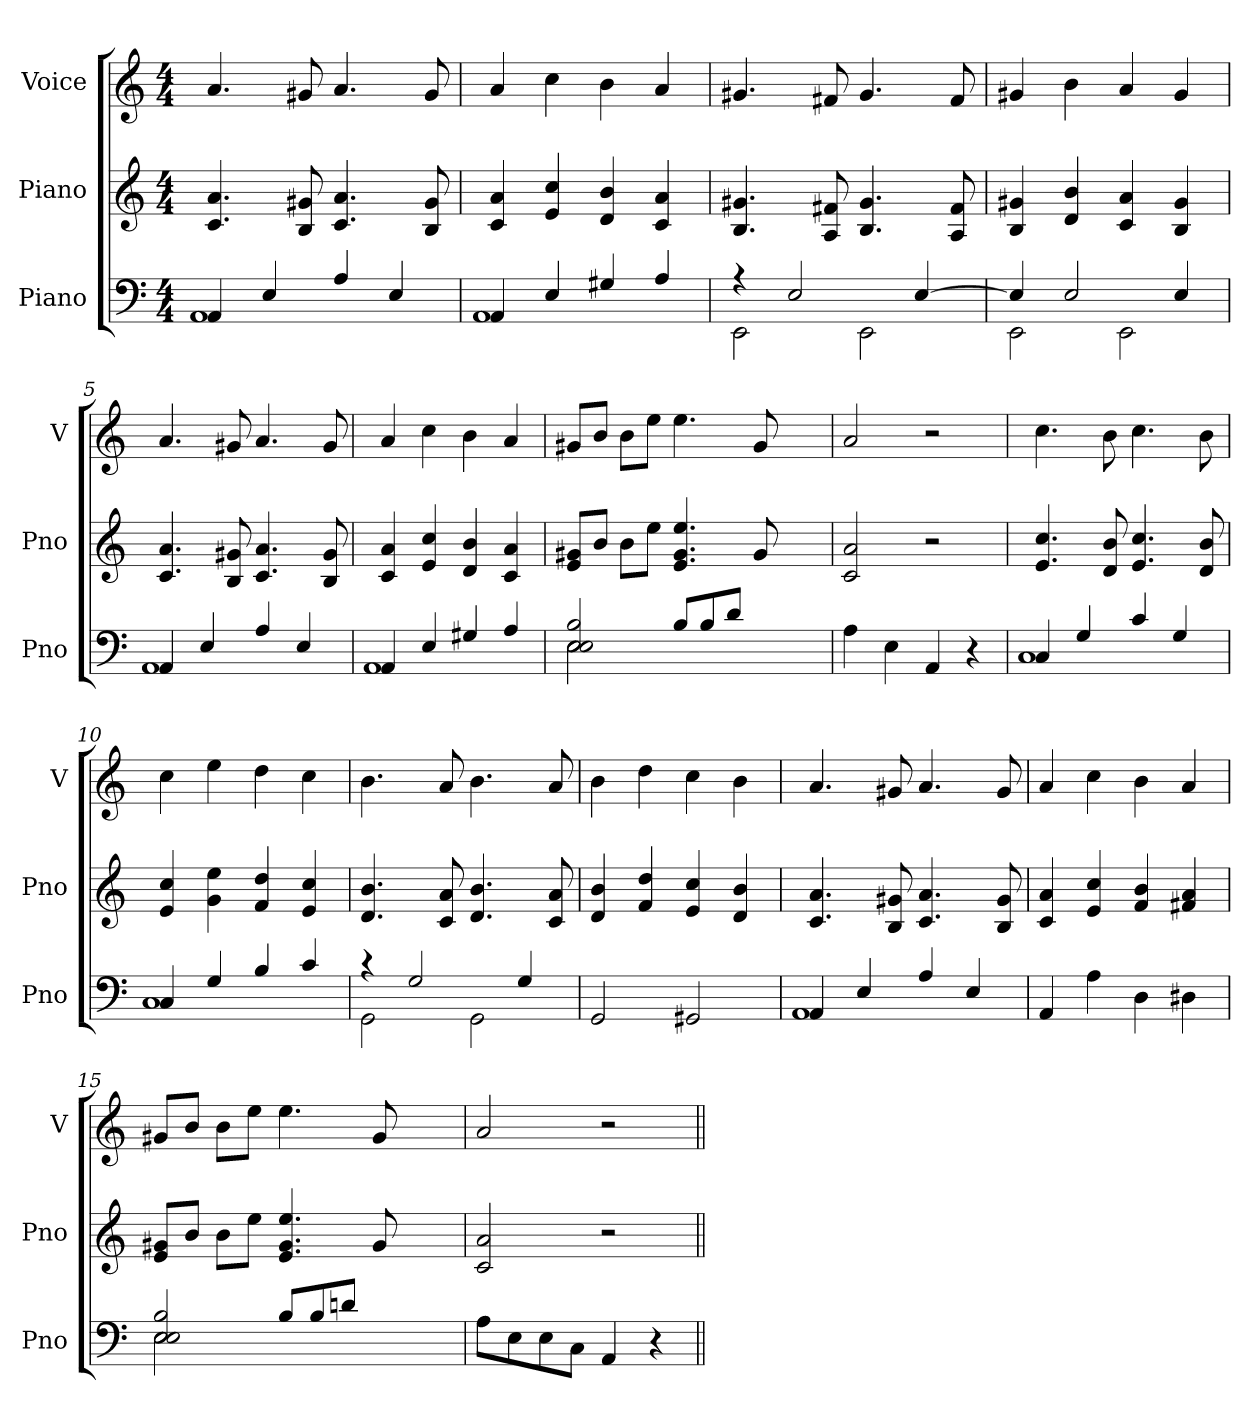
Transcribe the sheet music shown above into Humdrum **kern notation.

**kern	**kern	**kern
*part3	*part2	*part1
*staff3	*staff2	*staff1
*I"Piano	*I"Piano	*I"Voice
*I'Pno	*I'Pno	*I'V
*clefF4	*clefG2	*clefG2
*k[]	*k[]	*k[]
*M4/4	*M4/4	*M4/4
*MM92	*MM92	*MM92
=1	=1	=1
*^	*	*
4AA/	1AA	4.c/ 4.a/	4.a/
4E/	.	.	.
.	.	8B/ 8g#X/	8g#X/
4A/	.	4.c/ 4.a/	4.a/
4E/	.	.	.
.	.	8B/ 8g#/	8g#/
=2	=2	=2	=2
4AA/	1AA	4c/ 4a/	4a/
4E/	.	4e/ 4cc/	4cc\
4G#X/	.	4d/ 4b/	4b\
4A/	.	4c/ 4a/	4a/
=3	=3	=3	=3
4r	2EE\	4.B/ 4.g#X/	4.g#X/
2E/	.	.	.
.	.	8A/ 8f#X/	8f#X/
.	2EE\	4.B/ 4.g#/	4.g#/
[4E/	.	.	.
.	.	8A/ 8f#/	8f#/
=4	=4	=4	=4
4E/]	2EE\	4B/ 4g#X/	4g#X/
2E/	.	4d/ 4b/	4b\
.	2EE\	4c/ 4a/	4a/
4E/	.	4B/ 4g#/	4g#/
=5	=5	=5	=5
4AA/	1AA	4.c/ 4.a/	4.a/
4E/	.	.	.
.	.	8B/ 8g#X/	8g#X/
4A/	.	4.c/ 4.a/	4.a/
4E/	.	.	.
.	.	8B/ 8g#/	8g#/
!!LO:LB:g=z
=6	=6	=6	=6
4AA/	1AA	4c/ 4a/	4a/
4E/	.	4e/ 4cc/	4cc\
4G#X/	.	4d/ 4b/	4b\
4A/	.	4c/ 4a/	4a/
=7	=7	=7	=7
2E/ 2E/ 2B/	2E\	8e/ 8g#X/L	8g#X/L
.	.	8b/J	8b/J
.	.	8b\L	8b\L
.	.	8ee\J	8ee\J
8B/L	2ryy	4.e/ 4.g#/ 4.ee/	4.ee\
8B/	.	.	.
8d/J	.	.	.
2ryy	.	8g#/	8g#/
.	4.ryy	4.ryy	4.ryy
*v	*v	*	*
=8	=8	=8
4A\	2c/ 2a/	2a/
4E\	.	.
4AA/	2r	2r
4r	.	.
=9	=9	=9
*^	*	*
4C/	1C	4.e/ 4.cc/	4.cc\
4G/	.	.	.
.	.	8d/ 8b/	8b\
4c/	.	4.e/ 4.cc/	4.cc\
4G/	.	.	.
.	.	8d/ 8b/	8b\
=10	=10	=10	=10
4C/	1C	4e/ 4cc/	4cc\
4G/	.	4g\ 4ee\	4ee\
4B/	.	4f/ 4dd/	4dd\
4c/	.	4e/ 4cc/	4cc\
=11	=11	=11	=11
4r	2GG\	4.d/ 4.b/	4.b\
2G/	.	.	.
.	.	8c/ 8a/	8a/
.	2GG\	4.d/ 4.b/	4.b\
4G/	.	.	.
.	.	8c/ 8a/	8a/
*v	*v	*	*
!!LO:LB:g=z
=12	=12	=12
2GG/	4d/ 4b/	4b\
.	4f/ 4dd/	4dd\
2GG#X/	4e/ 4cc/	4cc\
.	4d/ 4b/	4b\
=13	=13	=13
*^	*	*
4AA/	1AA	4.c/ 4.a/	4.a/
4E/	.	.	.
.	.	8B/ 8g#X/	8g#X/
4A/	.	4.c/ 4.a/	4.a/
4E/	.	.	.
.	.	8B/ 8g#/	8g#/
*v	*v	*	*
=14	=14	=14
4AA/	4c/ 4a/	4a/
4A\	4e/ 4cc/	4cc\
4D\	4f/ 4b/	4b\
4D#X\	4f#X/ 4a/	4a/
=15	=15	=15
*^	*	*
2E/ 2E/ 2B/	2E\	8e/ 8g#X/L	8g#X/L
.	.	8b/J	8b/J
.	.	8b\L	8b\L
.	.	8ee\J	8ee\J
8B/L	2ryy	4.e/ 4.g#/ 4.ee/	4.ee\
8B/	.	.	.
8dn/J	.	.	.
2ryy	.	8g#/	8g#/
.	4.ryy	4.ryy	4.ryy
*v	*v	*	*
=16	=16	=16
8A\L	2c/ 2a/	2a/
8E\	.	.
8E\	.	.
8C\J	.	.
4AA/	2r	2r
4r	.	.
=||	=||	=||
*-	*-	*-
